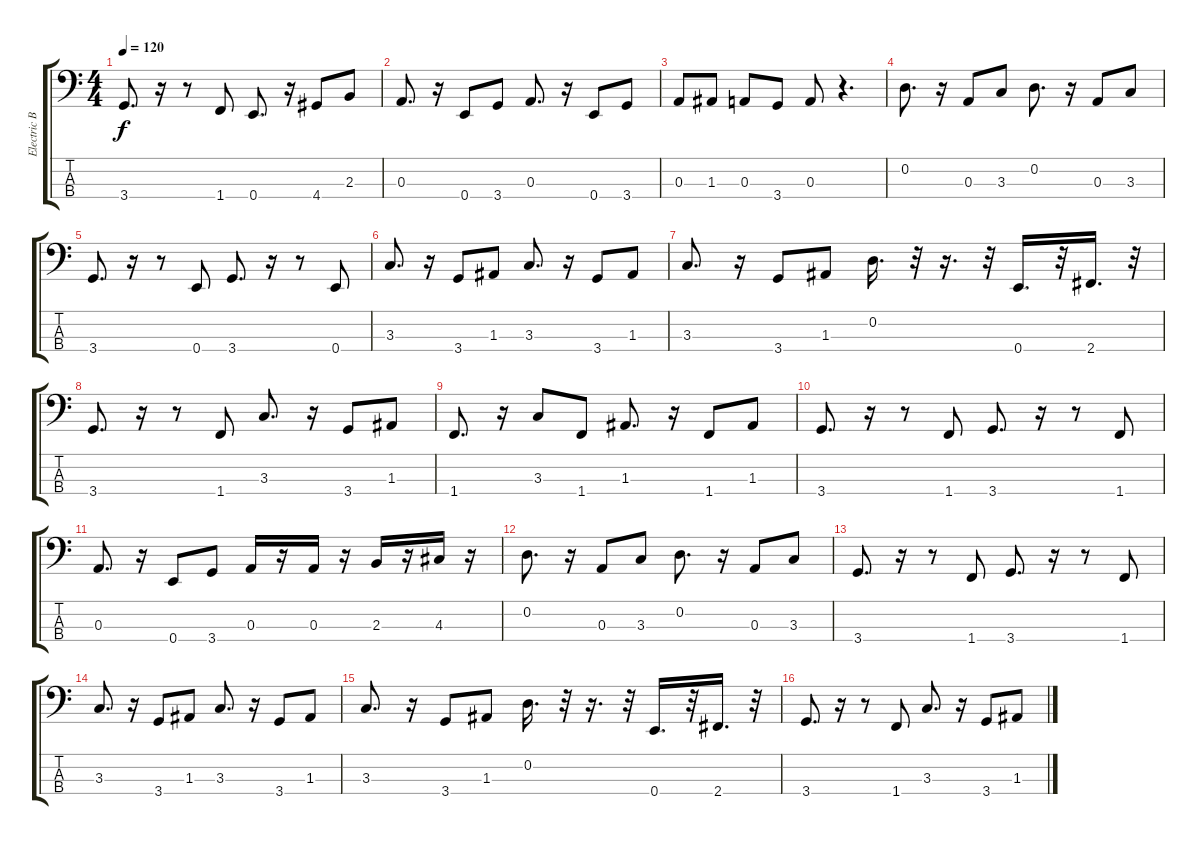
\track ("Electric Bass" "Electric B") {instrument electricbassfinger}
\staff {score tabs}
\tuning (G2 D2 A1 E1) {hide}
\ts (4 4)
\tempo 120
\clef f4
\ks c
3.4.8{d dy f} r.16 r.8 1.4.8 0.4.8{d} r.16 4.4.8 2.3.8 |
0.3.8{d} r.16 0.4.8 3.4.8 0.3.8{d} r.16 0.4.8 3.4.8 |
0.3.8 1.3.8 0.3.8 3.4.8 0.3.8 r.4{d} |
0.2.8{d} r.16 0.3.8 3.3.8 0.2.8{d} r.16 0.3.8 3.3.8 |
3.4.8{d} r.16 r.8 0.4.8 3.4.8{d} r.16 r.8 0.4.8 |
3.3.8{d} r.16 3.4.8 1.3.8 3.3.8{d} r.16 3.4.8 1.3.8 |
3.3.8{d} r.16 3.4.8 1.3.8 0.2.16{d} r.32 r.16{d} r.32 0.4.16{d} r.32 2.4.16{d} r.32 |
3.4.8{d} r.16 r.8 1.4.8 3.3.8{d} r.16 3.4.8 1.3.8 |
1.4.8{d} r.16 3.3.8 1.4.8 1.3.8{d} r.16 1.4.8 1.3.8 |
3.4.8{d} r.16 r.8 1.4.8 3.4.8{d} r.16 r.8 1.4.8 |
0.3.8{d} r.16 0.4.8 3.4.8 0.3.16 r.16 0.3.16 r.16 2.3.16 r.16 4.3.16 r.16 |
0.2.8{d} r.16 0.3.8 3.3.8 0.2.8{d} r.16 0.3.8 3.3.8 |
3.4.8{d} r.16 r.8 1.4.8 3.4.8{d} r.16 r.8 1.4.8 |
3.3.8{d} r.16 3.4.8 1.3.8 3.3.8{d} r.16 3.4.8 1.3.8 |
3.3.8{d} r.16 3.4.8 1.3.8 0.2.16{d} r.32 r.16{d} r.32 0.4.16{d} r.32 2.4.16{d} r.32 |
3.4.8{d} r.16 r.8 1.4.8 3.3.8{d} r.16 3.4.8 1.3.8
